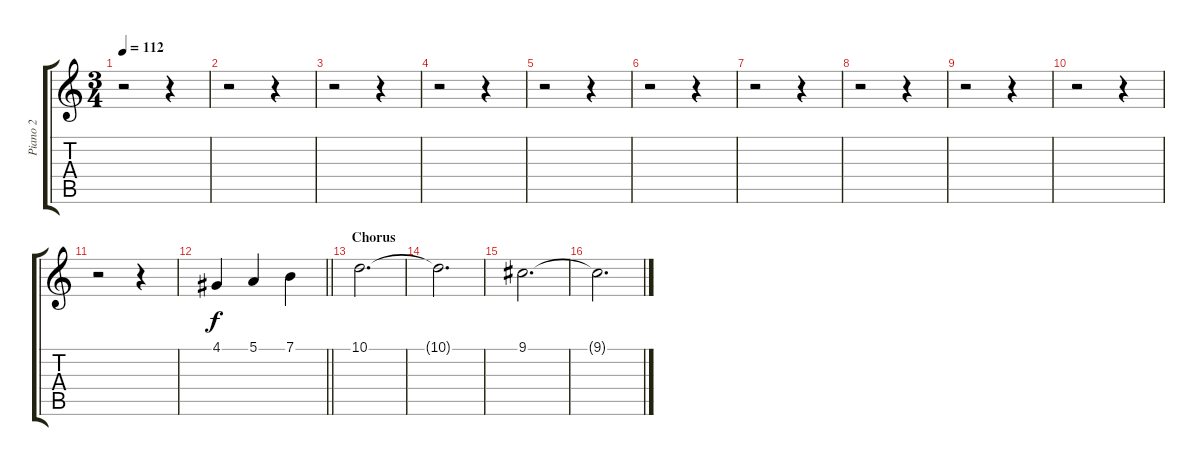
\track ("Piano 2" "Piano 2") {instrument acousticgrandpiano}
\staff {score tabs}
\tuning (E4 B3 G3 D3 A2 D2) {hide}
\ts (3 4)
\tempo 112
\clef g2
\ks c
r.2{dy f} r.4 |
r.2 r.4 |
r.2 r.4 |
r.2 r.4 |
r.2 r.4 |
r.2 r.4 |
r.2 r.4 |
r.2 r.4 |
r.2 r.4 |
r.2 r.4 |
r.2 r.4 |
\barLineRight lightlight
4.1.4 5.1.4 7.1.4 |
\section ("" "Chorus")
10.1.2{d} |
10.1{t}.2{d} |
9.1.2{d} |
9.1{t}.2{d}
